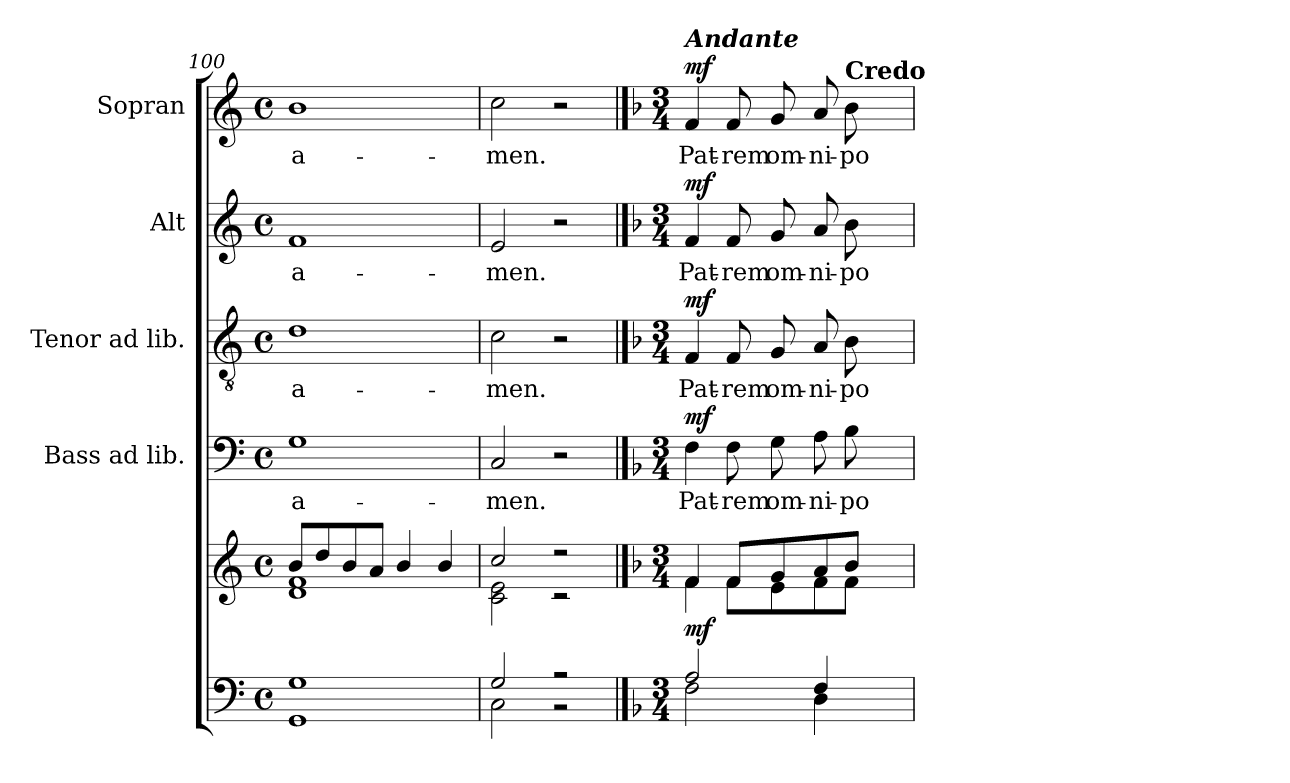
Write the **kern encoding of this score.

**kern	**kern	**dynam	**kern	**text	**dynam	**kern	**text	**dynam	**kern	**text	**dynam	**kern	**text	**dynam
*part5	*part5	*part5	*part4	*part4	*part4	*part3	*part3	*part3	*part2	*part2	*part2	*part1	*part1	*part1
*staff6	*staff5	*staff5/6	*staff4	*staff4	*staff4	*staff3	*staff3	*staff3	*staff2	*staff2	*staff2	*staff1	*staff1	*staff1
*	*	*	*I"Bass ad lib.	*	*	*I"Tenor ad lib.	*	*	*I"Alt	*	*	*I"Sopran	*	*
*	*	*	*I'B.	*	*	*I'T.	*	*	*I'A.	*	*	*I'S.	*	*
*clefF4	*clefG2	*	*clefF4	*	*	*clefGv2	*	*	*clefG2	*	*	*clefG2	*	*
*k[]	*k[]	*	*k[]	*	*	*k[]	*	*	*k[]	*	*	*k[]	*	*
*C:	*C:	*	*C:	*	*	*C:	*	*	*C:	*	*	*C:	*	*
*M4/4	*M4/4	*	*M4/4	*	*	*M4/4	*	*	*M4/4	*	*	*M4/4	*	*
*met(c)	*met(c)	*	*met(c)	*	*	*met(c)	*	*	*met(c)	*	*	*met(c)	*	*
=100	=100	=100	=100	=100	=100	=100	=100	=100	=100	=100	=100	=100	=100	=100
*^	*^	*	*	*	*	*	*	*	*	*	*	*	*	*
!	!	!	!	!	!	!LO:LY:b	!	!	!LO:LY:b	!	!	!LO:LY:b	!	!	!LO:LY:b	!
1G	1GG	8b/L	1d 1f	.	1G	a-	.	1d	a-	.	1f	a-	.	1b	a-	.
.	.	8dd/	.	.	.	.	.	.	.	.	.	.	.	.	.	.
.	.	8b/	.	.	.	.	.	.	.	.	.	.	.	.	.	.
.	.	8a/J	.	.	.	.	.	.	.	.	.	.	.	.	.	.
.	.	4b/	.	.	.	.	.	.	.	.	.	.	.	.	.	.
.	.	4b/	.	.	.	.	.	.	.	.	.	.	.	.	.	.
=101	=101	=101	=101	=101	=101	=101	=101	=101	=101	=101	=101	=101	=101	=101	=101	=101
!	!	!	!	!	!	!LO:LY:b	!	!	!LO:LY:b	!	!	!LO:LY:b	!	!	!LO:LY:b	!
2G/	2C\	2cc/	2c\ 2e\	.	2C/	-men.	.	2c\	-men.	.	2e/	-men.	.	2cc\	-men.	.
2r	2r	2r	2r	.	2r	.	.	2r	.	.	2r	.	.	2r	.	.
!!LO:PB:g=z
==102	==102	==102	==102	==102	==102	==102	==102	==102	==102	==102	==102	==102	==102	==102	==102	==102
*k[b-]	*	*k[b-]	*	*	*k[b-]	*	*	*k[b-]	*	*	*k[b-]	*	*	*k[b-]	*	*
*F:	*	*F:	*	*	*F:	*	*	*F:	*	*	*F:	*	*	*F:	*	*
*M3/4	*	*M3/4	*	*	*M3/4	*	*	*M3/4	*	*	*M3/4	*	*	*M3/4	*	*
!	!	!	!	!	!	!	!	!	!	!	!	!	!	!LO:TX:a:Bi:t=Andante	!	!
!	!	!	!	!LO:DY:b	!	!LO:LY:b	!LO:DY:a	!	!LO:LY:b	!LO:DY:a	!	!LO:LY:b	!LO:DY:a	!	!LO:LY:b	!LO:DY:b
2A/	2F\	4f/	4f\	mf	4F\	Pat-	mf	4F/	Pat-	mf	4f/	Pat-	mf	4f/	Pat-	mf
!	!	!	!	!	!	!LO:LY:b	!	!	!LO:LY:b	!	!	!LO:LY:b	!	!	!LO:LY:b	!
.	.	8f/L	8f\L	.	8F\	-rem	.	8F/	-rem	.	8f/	-rem	.	8f/	-rem	.
!	!	!	!	!	!	!LO:LY:b	!	!	!LO:LY:b	!	!	!LO:LY:b	!	!	!LO:LY:b	!
.	.	8g/	8e\	.	8G\	om-	.	8G/	om-	.	8g/	om-	.	8g/	om-	.
!	!	!	!	!	!	!LO:LY:b	!	!	!LO:LY:b	!	!	!LO:LY:b	!	!	!LO:LY:b	!
4F/	4D\	8a/	8f\	.	8A\	-ni-	.	8A/	-ni-	.	8a/	-ni-	.	8a/	-ni-	.
!	!	!	!	!	!	!	!	!	!	!	!	!	!	!LO:TX:a:B:t=Credo	!	!
!	!	!	!	!	!	!LO:LY:b	!	!	!LO:LY:b	!	!	!LO:LY:b	!	!	!LO:LY:b	!
.	.	8b-/J	8f\J	.	8B-\	-po-	.	8B-\	-po-	.	8b-\	-po-	.	8b-\	-po-	.
*v	*v	*	*	*	*	*	*	*	*	*	*	*	*	*	*	*
*	*v	*v	*	*	*	*	*	*	*	*	*	*	*	*	*
=	=	=	=	=	=	=	=	=	=	=	=	=	=	=
*-	*-	*-	*-	*-	*-	*-	*-	*-	*-	*-	*-	*-	*-	*-
